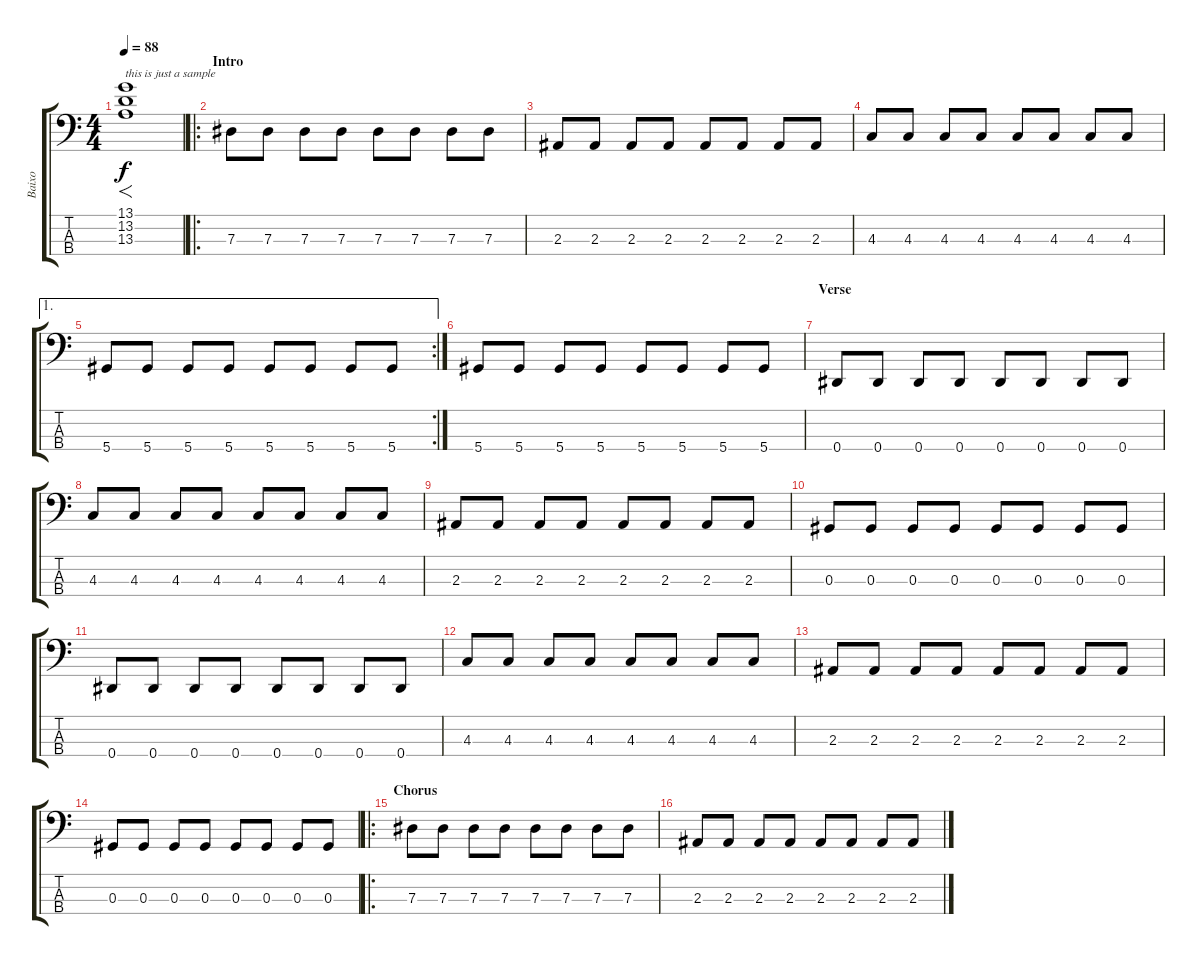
\track ("Baixo" "Baixo") {instrument electricbassfinger}
\staff {score tabs}
\tuning (Gb2 Db2 Ab1 Eb1) {hide}
\ts (4 4)
\tempo 88
\clef f4
\ks c
(13.1 13.2 13.3).1{f txt "this is just a sample" dy f instrument fx6goblins} |
\ro
\section ("" "Intro")
7.3.8{instrument electricbassfinger} 7.3.8 7.3.8 7.3.8 7.3.8 7.3.8 7.3.8 7.3.8 |
2.3.8 2.3.8 2.3.8 2.3.8 2.3.8 2.3.8 2.3.8 2.3.8 |
4.3.8 4.3.8 4.3.8 4.3.8 4.3.8 4.3.8 4.3.8 4.3.8 |
\ae 1
\rc 2
5.4.8 5.4.8 5.4.8 5.4.8 5.4.8 5.4.8 5.4.8 5.4.8 |
5.4.8 5.4.8 5.4.8 5.4.8 5.4.8 5.4.8 5.4.8 5.4.8 |
\section ("" "Verse")
0.4.8 0.4.8 0.4.8 0.4.8 0.4.8 0.4.8 0.4.8 0.4.8 |
4.3.8 4.3.8 4.3.8 4.3.8 4.3.8 4.3.8 4.3.8 4.3.8 |
2.3.8 2.3.8 2.3.8 2.3.8 2.3.8 2.3.8 2.3.8 2.3.8 |
0.3.8 0.3.8 0.3.8 0.3.8 0.3.8 0.3.8 0.3.8 0.3.8 |
0.4.8 0.4.8 0.4.8 0.4.8 0.4.8 0.4.8 0.4.8 0.4.8 |
4.3.8 4.3.8 4.3.8 4.3.8 4.3.8 4.3.8 4.3.8 4.3.8 |
2.3.8 2.3.8 2.3.8 2.3.8 2.3.8 2.3.8 2.3.8 2.3.8 |
0.3.8 0.3.8 0.3.8 0.3.8 0.3.8 0.3.8 0.3.8 0.3.8 |
\ro
\section ("" "Chorus")
7.3.8 7.3.8 7.3.8 7.3.8 7.3.8 7.3.8 7.3.8 7.3.8 |
2.3.8 2.3.8 2.3.8 2.3.8 2.3.8 2.3.8 2.3.8 2.3.8
